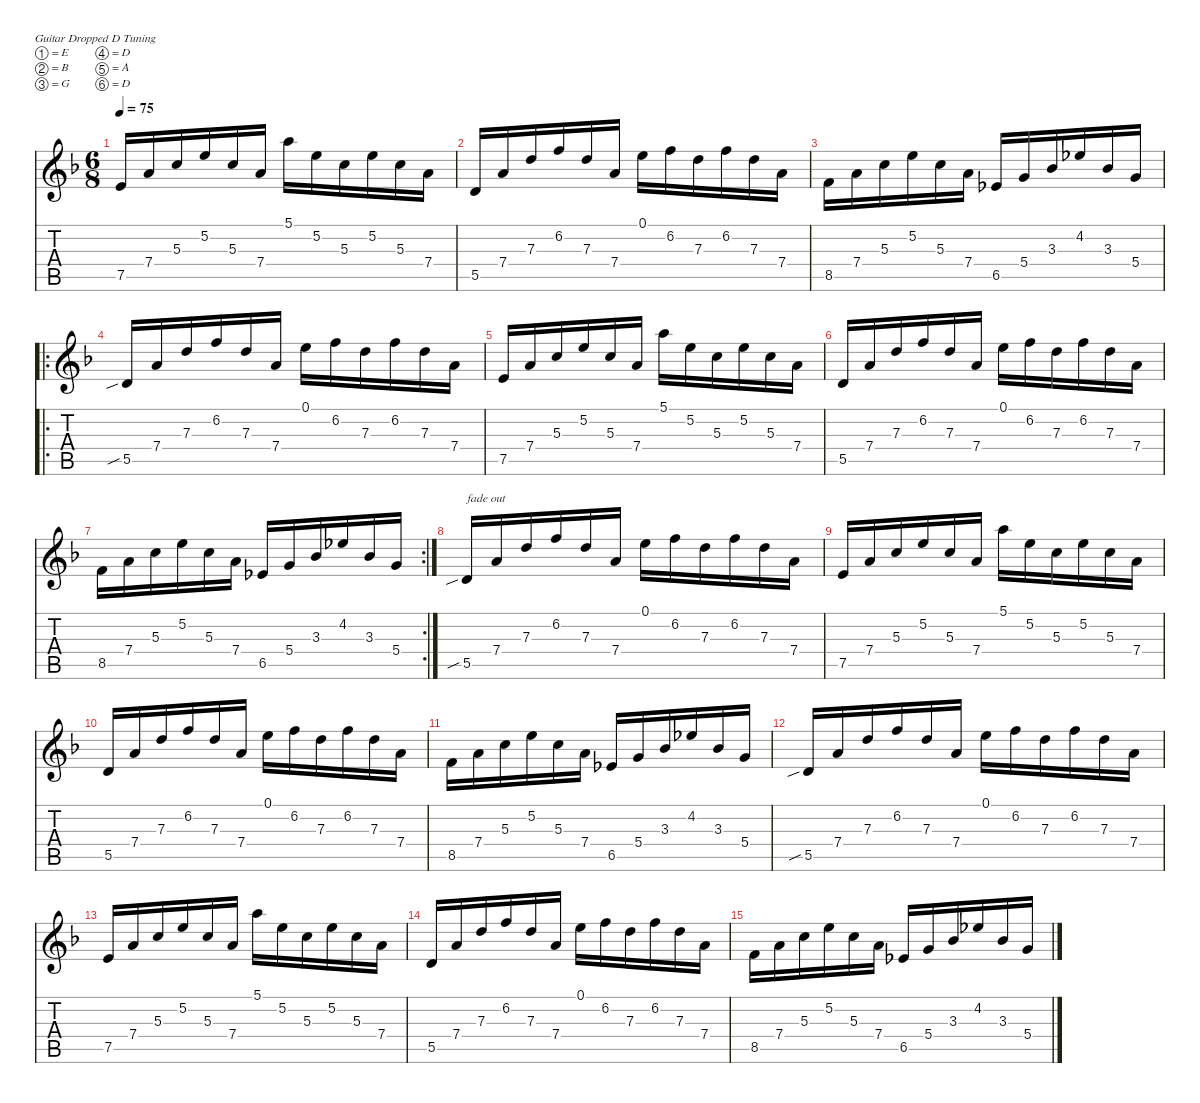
\defaultSystemsLayout 4
\hideDynamics
\bracketExtendMode nobrackets
\singleTrackTrackNamePolicy hidden
\multiTrackTrackNamePolicy hidden
\otherSystemsTrackNameOrientation horizontal
\track ("Guitar 1" "Guitar 1") {defaultSystemsLayout 4 instrument distortionguitar}
\staff {score tabs}
\tuning (E4 B3 G3 D3 A2 D2)
\ts (6 8)
\tempo 75
\clef g2
\ks dminor
7.5{acc forcenatural}.16{dy mp beam Up} 7.4{acc forcenatural}.16{beam Up} 5.3{acc forcenatural}.16{beam Up} 5.2{acc forcenatural}.16{beam Up} 5.3{acc forcenatural}.16{beam Down} 7.4{acc forcenatural}.16{beam Down} 5.1{acc forcenatural}.16{beam Down} 5.2{acc forcenatural}.16{beam Down} 5.3{acc forcenatural}.16{beam Down} 5.2{acc forcenatural}.16{beam Down} 5.3{acc forcenatural}.16{beam Down} 7.4{acc forcenatural}.16{beam Down} |
5.5{acc forcenatural}.16{beam Up} 7.4{acc forcenatural}.16{beam Up} 7.3{acc forcenatural}.16{beam Up} 6.2{acc forcenatural}.16{beam Up} 7.3{acc forcenatural}.16{beam Down} 7.4{acc forcenatural}.16{beam Down} 0.1{acc forcenatural}.16{beam Down} 6.2{acc forcenatural}.16{beam Down} 7.3{acc forcenatural}.16{beam Down} 6.2{acc forcenatural}.16{beam Down} 7.3{acc forcenatural}.16{beam Down} 7.4{acc forcenatural}.16{beam Down} |
8.5{acc forcenatural}.16{beam Down} 7.4{acc forcenatural}.16{beam Down} 5.3{acc forcenatural}.16{beam Down} 5.2{acc forcenatural}.16{beam Down} 5.3{acc forcenatural}.16{beam Up} 7.4{acc forcenatural}.16{beam Up} 6.5{acc b}.16{beam Up} 5.4{acc forcenatural}.16{beam Up} 3.3{acc b}.16{beam Down} 4.2{acc b}.16{beam Down} 3.3{acc b}.16{beam Down} 5.4{acc forcenatural}.16{beam Down} |
\ro
5.5{sib acc forcenatural}.16{beam Up} 7.4{acc forcenatural}.16{beam Up} 7.3{acc forcenatural}.16{beam Up} 6.2{acc forcenatural}.16{beam Up} 7.3{acc forcenatural}.16{beam Down} 7.4{acc forcenatural}.16{beam Down} 0.1{acc forcenatural}.16{beam Down} 6.2{acc forcenatural}.16{beam Down} 7.3{acc forcenatural}.16{beam Down} 6.2{acc forcenatural}.16{beam Down} 7.3{acc forcenatural}.16{beam Down} 7.4{acc forcenatural}.16{beam Down} |
7.5{acc forcenatural}.16{beam Up} 7.4{acc forcenatural}.16{beam Up} 5.3{acc forcenatural}.16{beam Up} 5.2{acc forcenatural}.16{beam Up} 5.3{acc forcenatural}.16{beam Down} 7.4{acc forcenatural}.16{beam Down} 5.1{acc forcenatural}.16{beam Down} 5.2{acc forcenatural}.16{beam Down} 5.3{acc forcenatural}.16{beam Down} 5.2{acc forcenatural}.16{beam Down} 5.3{acc forcenatural}.16{beam Down} 7.4{acc forcenatural}.16{beam Down} |
5.5{acc forcenatural}.16{beam Up} 7.4{acc forcenatural}.16{beam Up} 7.3{acc forcenatural}.16{beam Up} 6.2{acc forcenatural}.16{beam Up} 7.3{acc forcenatural}.16{beam Down} 7.4{acc forcenatural}.16{beam Down} 0.1{acc forcenatural}.16{beam Down} 6.2{acc forcenatural}.16{beam Down} 7.3{acc forcenatural}.16{beam Down} 6.2{acc forcenatural}.16{beam Down} 7.3{acc forcenatural}.16{beam Down} 7.4{acc forcenatural}.16{beam Down} |
\rc 2
8.5{acc forcenatural}.16{beam Down} 7.4{acc forcenatural}.16{beam Down} 5.3{acc forcenatural}.16{beam Down} 5.2{acc forcenatural}.16{beam Down} 5.3{acc forcenatural}.16{beam Up} 7.4{acc forcenatural}.16{beam Up} 6.5{acc b}.16{beam Up} 5.4{acc forcenatural}.16{beam Up} 3.3{acc b}.16{beam Down} 4.2{acc b}.16{beam Down} 3.3{acc b}.16{beam Down} 5.4{acc forcenatural}.16{beam Down} |
5.5{sib acc forcenatural}.16{txt "fade out" beam Up} 7.4{acc forcenatural}.16{beam Up} 7.3{acc forcenatural}.16{beam Up} 6.2{acc forcenatural}.16{beam Up} 7.3{acc forcenatural}.16{beam Down} 7.4{acc forcenatural}.16{beam Down} 0.1{acc forcenatural}.16{beam Down} 6.2{acc forcenatural}.16{beam Down} 7.3{acc forcenatural}.16{beam Down} 6.2{acc forcenatural}.16{beam Down} 7.3{acc forcenatural}.16{beam Down} 7.4{acc forcenatural}.16{beam Down} |
7.5{acc forcenatural}.16{beam Up} 7.4{acc forcenatural}.16{beam Up} 5.3{acc forcenatural}.16{beam Up} 5.2{acc forcenatural}.16{beam Up} 5.3{acc forcenatural}.16{beam Down} 7.4{acc forcenatural}.16{beam Down} 5.1{acc forcenatural}.16{beam Down} 5.2{acc forcenatural}.16{beam Down} 5.3{acc forcenatural}.16{beam Down} 5.2{acc forcenatural}.16{beam Down} 5.3{acc forcenatural}.16{beam Down} 7.4{acc forcenatural}.16{beam Down} |
5.5{acc forcenatural}.16{beam Up} 7.4{acc forcenatural}.16{beam Up} 7.3{acc forcenatural}.16{beam Up} 6.2{acc forcenatural}.16{beam Up} 7.3{acc forcenatural}.16{beam Down} 7.4{acc forcenatural}.16{beam Down} 0.1{acc forcenatural}.16{beam Down} 6.2{acc forcenatural}.16{beam Down} 7.3{acc forcenatural}.16{beam Down} 6.2{acc forcenatural}.16{beam Down} 7.3{acc forcenatural}.16{beam Down} 7.4{acc forcenatural}.16{beam Down} |
8.5{acc forcenatural}.16{beam Down} 7.4{acc forcenatural}.16{beam Down} 5.3{acc forcenatural}.16{beam Down} 5.2{acc forcenatural}.16{beam Down} 5.3{acc forcenatural}.16{beam Up} 7.4{acc forcenatural}.16{beam Up} 6.5{acc b}.16{beam Up} 5.4{acc forcenatural}.16{beam Up} 3.3{acc b}.16{beam Down} 4.2{acc b}.16{beam Down} 3.3{acc b}.16{beam Down} 5.4{acc forcenatural}.16{beam Down} |
5.5{sib acc forcenatural}.16{beam Up} 7.4{acc forcenatural}.16{beam Up} 7.3{acc forcenatural}.16{beam Up} 6.2{acc forcenatural}.16{beam Up} 7.3{acc forcenatural}.16{beam Down} 7.4{acc forcenatural}.16{beam Down} 0.1{acc forcenatural}.16{beam Down} 6.2{acc forcenatural}.16{beam Down} 7.3{acc forcenatural}.16{beam Down} 6.2{acc forcenatural}.16{beam Down} 7.3{acc forcenatural}.16{beam Down} 7.4{acc forcenatural}.16{beam Down} |
7.5{acc forcenatural}.16{beam Up} 7.4{acc forcenatural}.16{beam Up} 5.3{acc forcenatural}.16{beam Up} 5.2{acc forcenatural}.16{beam Up} 5.3{acc forcenatural}.16{beam Down} 7.4{acc forcenatural}.16{beam Down} 5.1{acc forcenatural}.16{beam Down} 5.2{acc forcenatural}.16{beam Down} 5.3{acc forcenatural}.16{beam Down} 5.2{acc forcenatural}.16{beam Down} 5.3{acc forcenatural}.16{beam Down} 7.4{acc forcenatural}.16{beam Down} |
5.5{acc forcenatural}.16{beam Up} 7.4{acc forcenatural}.16{beam Up} 7.3{acc forcenatural}.16{beam Up} 6.2{acc forcenatural}.16{beam Up} 7.3{acc forcenatural}.16{beam Down} 7.4{acc forcenatural}.16{beam Down} 0.1{acc forcenatural}.16{beam Down} 6.2{acc forcenatural}.16{beam Down} 7.3{acc forcenatural}.16{beam Down} 6.2{acc forcenatural}.16{beam Down} 7.3{acc forcenatural}.16{beam Down} 7.4{acc forcenatural}.16{beam Down} |
8.5{acc forcenatural}.16{beam Down} 7.4{acc forcenatural}.16{beam Down} 5.3{acc forcenatural}.16{beam Down} 5.2{acc forcenatural}.16{beam Down} 5.3{acc forcenatural}.16{beam Up} 7.4{acc forcenatural}.16{beam Up} 6.5{acc b}.16{beam Up} 5.4{acc forcenatural}.16{beam Up} 3.3{acc b}.16{beam Down} 4.2{acc b}.16{beam Down} 3.3{acc b}.16{beam Down} 5.4{acc forcenatural}.16{beam Down}
